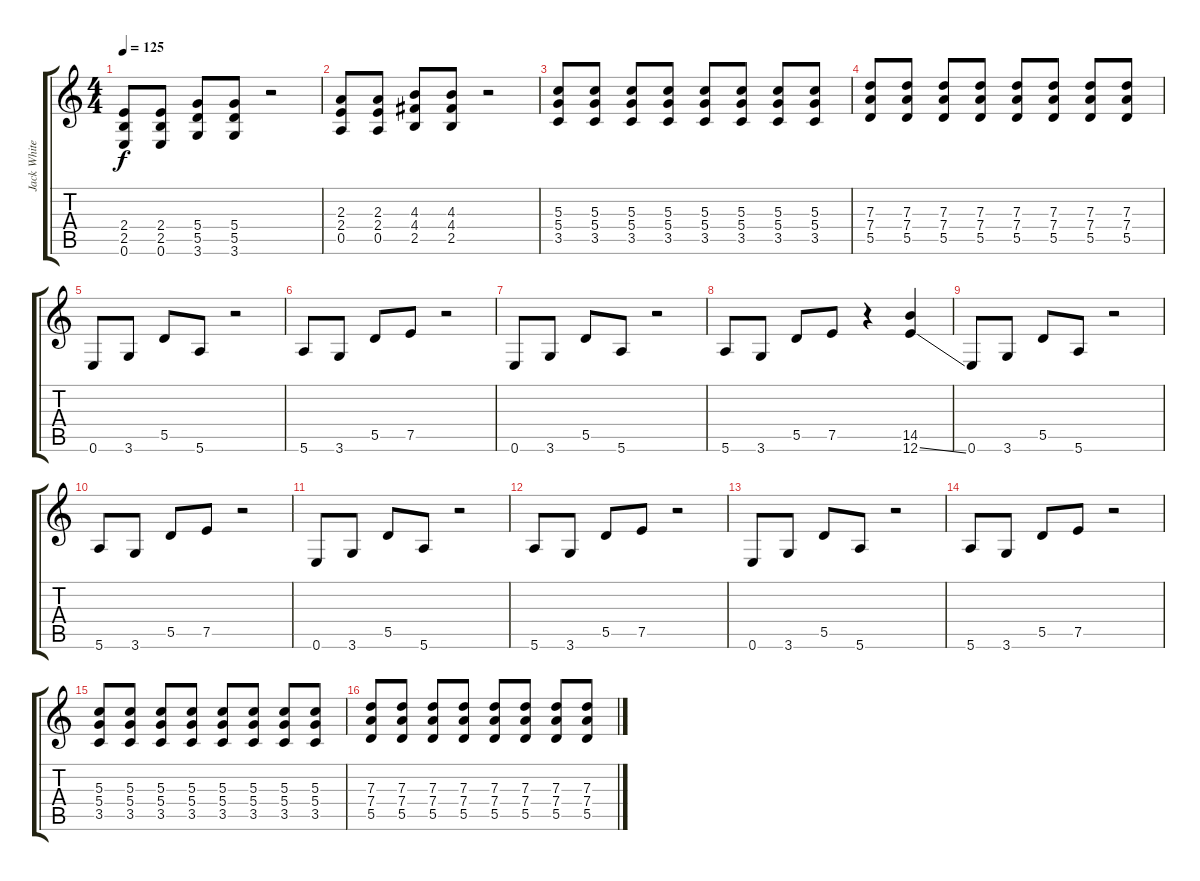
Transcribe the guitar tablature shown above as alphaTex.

\track ("Jack White" "Jack White") {instrument distortionguitar}
\staff {score tabs}
\tuning (E4 B3 G3 D3 A2 E2) {hide}
\ts (4 4)
\tempo 125
\clef g2
\ks c
(2.4 2.5 0.6).8{dy f} (2.4 2.5 0.6).8 (5.4 5.5 3.6).8 (5.4 5.5 3.6).8 r.2 |
(2.3 2.4 0.5).8 (2.3 2.4 0.5).8 (4.3 4.4 2.5).8 (4.3 4.4 2.5).8 r.2 |
(5.3 5.4 3.5).8 (5.3 5.4 3.5).8 (5.3 5.4 3.5).8 (5.3 5.4 3.5).8 (5.3 5.4 3.5).8 (5.3 5.4 3.5).8 (5.3 5.4 3.5).8 (5.3 5.4 3.5).8 |
(7.3 7.4 5.5).8 (7.3 7.4 5.5).8 (7.3 7.4 5.5).8 (7.3 7.4 5.5).8 (7.3 7.4 5.5).8 (7.3 7.4 5.5).8 (7.3 7.4 5.5).8 (7.3 7.4 5.5).8 |
0.6.8{volume 13 instrument distortionguitar} 3.6.8 5.5.8 5.6.8 r.2 |
5.6.8 3.6.8 5.5.8 7.5.8 r.2 |
0.6.8 3.6.8 5.5.8 5.6.8 r.2 |
5.6.8 3.6.8 5.5.8 7.5.8 r.4 (14.5 12.6{ss}).4 |
0.6.8 3.6.8 5.5.8 5.6.8 r.2 |
5.6.8 3.6.8 5.5.8 7.5.8 r.2 |
0.6.8 3.6.8 5.5.8 5.6.8 r.2 |
5.6.8 3.6.8 5.5.8 7.5.8 r.2 |
0.6.8 3.6.8 5.5.8 5.6.8 r.2 |
5.6.8 3.6.8 5.5.8 7.5.8 r.2 |
(5.3 5.4 3.5).8{volume 10 instrument distortionguitar} (5.3 5.4 3.5).8 (5.3 5.4 3.5).8 (5.3 5.4 3.5).8 (5.3 5.4 3.5).8 (5.3 5.4 3.5).8 (5.3 5.4 3.5).8 (5.3 5.4 3.5).8 |
(7.3 7.4 5.5).8 (7.3 7.4 5.5).8 (7.3 7.4 5.5).8 (7.3 7.4 5.5).8 (7.3 7.4 5.5).8 (7.3 7.4 5.5).8 (7.3 7.4 5.5).8 (7.3 7.4 5.5).8
